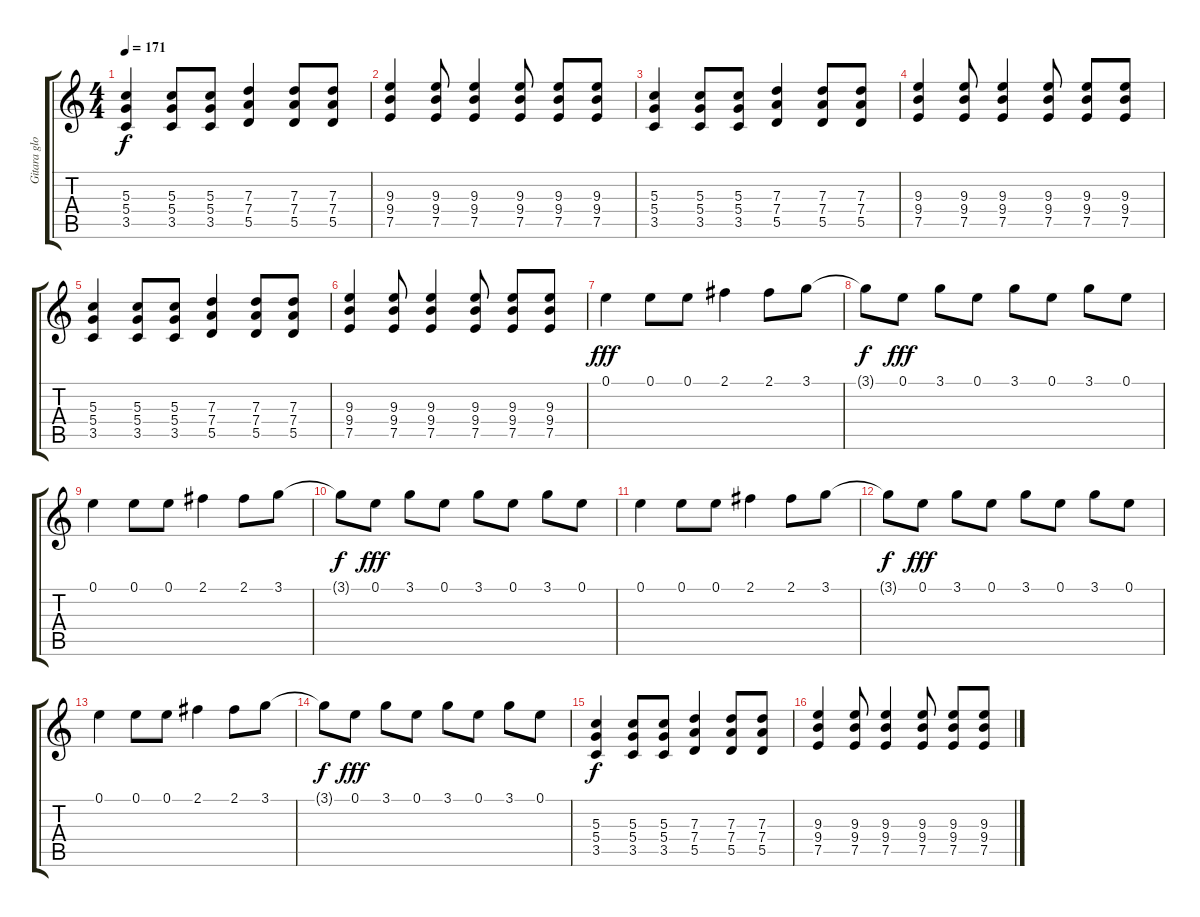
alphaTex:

\track ("Gitara glowna" "Gitara glo") {instrument electricguitarclean}
\staff {score tabs}
\tuning (E4 B3 G3 D3 A2 E2) {hide}
\ts (4 4)
\tempo 171
\clef g2
\ks c
(5.3 5.4 3.5).4{dy f} (5.3 5.4 3.5).8 (5.3 5.4 3.5).8 (7.3 7.4 5.5).4 (7.3 7.4 5.5).8 (7.3 7.4 5.5).8 |
(9.3 9.4 7.5).4 (9.3 9.4 7.5).8 (9.3 9.4 7.5).4 (9.3 9.4 7.5).8 (9.3 9.4 7.5).8 (9.3 9.4 7.5).8 |
(5.3 5.4 3.5).4 (5.3 5.4 3.5).8 (5.3 5.4 3.5).8 (7.3 7.4 5.5).4 (7.3 7.4 5.5).8 (7.3 7.4 5.5).8 |
(9.3 9.4 7.5).4 (9.3 9.4 7.5).8 (9.3 9.4 7.5).4 (9.3 9.4 7.5).8 (9.3 9.4 7.5).8 (9.3 9.4 7.5).8 |
(5.3 5.4 3.5).4 (5.3 5.4 3.5).8 (5.3 5.4 3.5).8 (7.3 7.4 5.5).4 (7.3 7.4 5.5).8 (7.3 7.4 5.5).8 |
(9.3 9.4 7.5).4 (9.3 9.4 7.5).8 (9.3 9.4 7.5).4 (9.3 9.4 7.5).8 (9.3 9.4 7.5).8 (9.3 9.4 7.5).8 |
0.1.4{dy fff volume 16} 0.1.8 0.1.8 2.1.4 2.1.8 3.1.8 |
3.1{t}.8{dy f} 0.1.8{dy fff} 3.1.8 0.1.8 3.1.8 0.1.8 3.1.8 0.1.8 |
0.1.4{volume 16} 0.1.8 0.1.8 2.1.4 2.1.8 3.1.8 |
3.1{t}.8{dy f} 0.1.8{dy fff} 3.1.8 0.1.8 3.1.8 0.1.8 3.1.8 0.1.8 |
0.1.4{volume 16} 0.1.8 0.1.8 2.1.4 2.1.8 3.1.8 |
3.1{t}.8{dy f} 0.1.8{dy fff} 3.1.8 0.1.8 3.1.8 0.1.8 3.1.8 0.1.8 |
0.1.4{volume 16} 0.1.8 0.1.8 2.1.4 2.1.8 3.1.8 |
3.1{t}.8{dy f} 0.1.8{dy fff} 3.1.8 0.1.8 3.1.8 0.1.8 3.1.8 0.1.8 |
(5.3 5.4 3.5).4{dy f} (5.3 5.4 3.5).8 (5.3 5.4 3.5).8 (7.3 7.4 5.5).4 (7.3 7.4 5.5).8 (7.3 7.4 5.5).8 |
(9.3 9.4 7.5).4 (9.3 9.4 7.5).8 (9.3 9.4 7.5).4 (9.3 9.4 7.5).8 (9.3 9.4 7.5).8 (9.3 9.4 7.5).8
